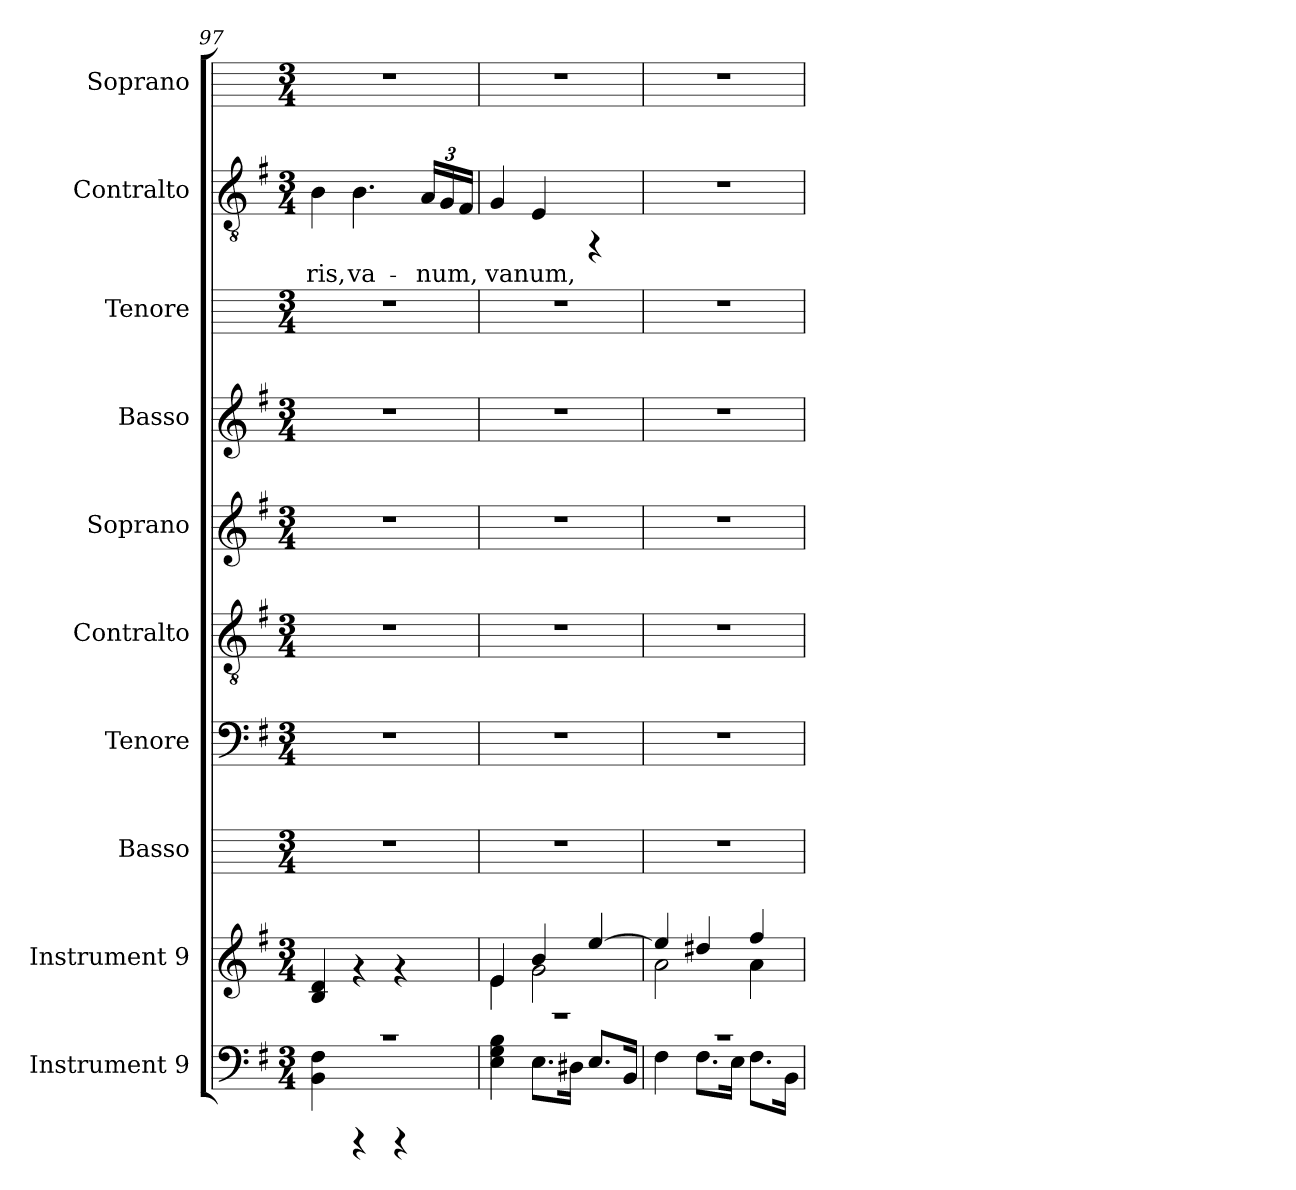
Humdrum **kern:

**kern	**kern	**kern	**kern	**kern	**kern	**kern	**kern	**kern	**text	**kern
*part10	*part9	*part8	*part7	*part6	*part5	*part4	*part3	*part2	*part2	*part1
*staff10	*staff9	*staff8	*staff7	*staff6	*staff5	*staff4	*staff3	*staff2	*staff2	*staff1
*I"Instrument 9	*I"Instrument 9	*I"Basso	*I"Tenore	*I"Contralto	*I"Soprano	*I"Basso	*I"Tenore	*I"Contralto	*	*I"Soprano
*	*	*	*	*	*	*I'Basso	*	*I'Contralto	*	*
*clefF4	*clefG2	*	*clefF4	*clefGv2	*clefG2	*clefG2	*	*clefGv2	*	*
*k[f#]	*k[f#]	*k[]	*k[f#]	*k[f#]	*k[f#]	*k[f#]	*k[]	*k[f#]	*	*k[]
*G:	*G:	*C:	*G:	*G:	*G:	*G:	*C:	*G:	*	*C:
*M3/4	*M3/4	*M3/4	*M3/4	*M3/4	*M3/4	*M3/4	*M3/4	*M3/4	*	*M3/4
=97	=97	=97	=97	=97	=97	=97	=97	=97	=97	=97
*^	*	*	*	*	*	*	*	*	*	*
!	!	!	!	!	!	!	!	!	!	!LO:LY:b:cj	!
2.r	4BB\ 4F#\	4B/ 4d/	2.r	2.r	2.r	2.r	2.r	2.r	4B\	-ris,	2.r
!	!	!	!	!	!	!	!	!	!	!LO:LY:b:cj	!
.	4rCCC	4rf	.	.	.	.	.	.	4.B\	va-	.
.	4rCCC	4rf	.	.	.	.	.	.	.	.	.
*	*	*	*	*	*	*	*	*	*Xbrackettup	*	*
!	!	!	!	!	!	!	!	!	!	!LO:LY:b:cj	!
.	.	.	.	.	.	.	.	.	24A/L	-num,	.
!	!	!	!	!	!	!	!	!	!	!LO:LY:b:cj	!
.	.	.	.	.	.	.	.	.	24G/	.	.
!	!	!	!	!	!	!	!	!	!	!LO:LY:b:cj	!
.	.	.	.	.	.	.	.	.	24F#/J	.	.
=98	=98	=98	=98	=98	=98	=98	=98	=98	=98	=98	=98
*	*	*^	*	*	*	*	*	*	*	*	*
!	!	!	!	!	!	!	!	!	!	!	!LO:LY:b:cj	!
2.r	4G\ 4E\ 4B\	4e/	4e\	2.r	2.r	2.r	2.r	2.r	2.r	4G/	vanum,	2.r
!	!	!	!	!	!	!	!	!	!	!	!LO:LY:b:cj	!
.	8.E\L	4b/	2g\	.	.	.	.	.	.	4E/	.	.
.	16D#X\J	.	.	.	.	.	.	.	.	.	.	.
.	8.E/L	[>4ee/	.	.	.	.	.	.	.	4rFF	.	.
.	16BB/J	.	.	.	.	.	.	.	.	.	.	.
=99	=99	=99	=99	=99	=99	=99	=99	=99	=99	=99	=99	=99
2.r	4F#\	4ee/]	2a\	2.r	2.r	2.r	2.r	2.r	2.r	2.r	.	2.r
.	8.F#\L	4dd#X/	.	.	.	.	.	.	.	.	.	.
.	16E\J	.	.	.	.	.	.	.	.	.	.	.
.	8.F#\L	4ff#/	4a\	.	.	.	.	.	.	.	.	.
.	16BB\J	.	.	.	.	.	.	.	.	.	.	.
*v	*v	*	*	*	*	*	*	*	*	*	*	*
*	*v	*v	*	*	*	*	*	*	*	*	*
=	=	=	=	=	=	=	=	=	=	=
*-	*-	*-	*-	*-	*-	*-	*-	*-	*-	*-
